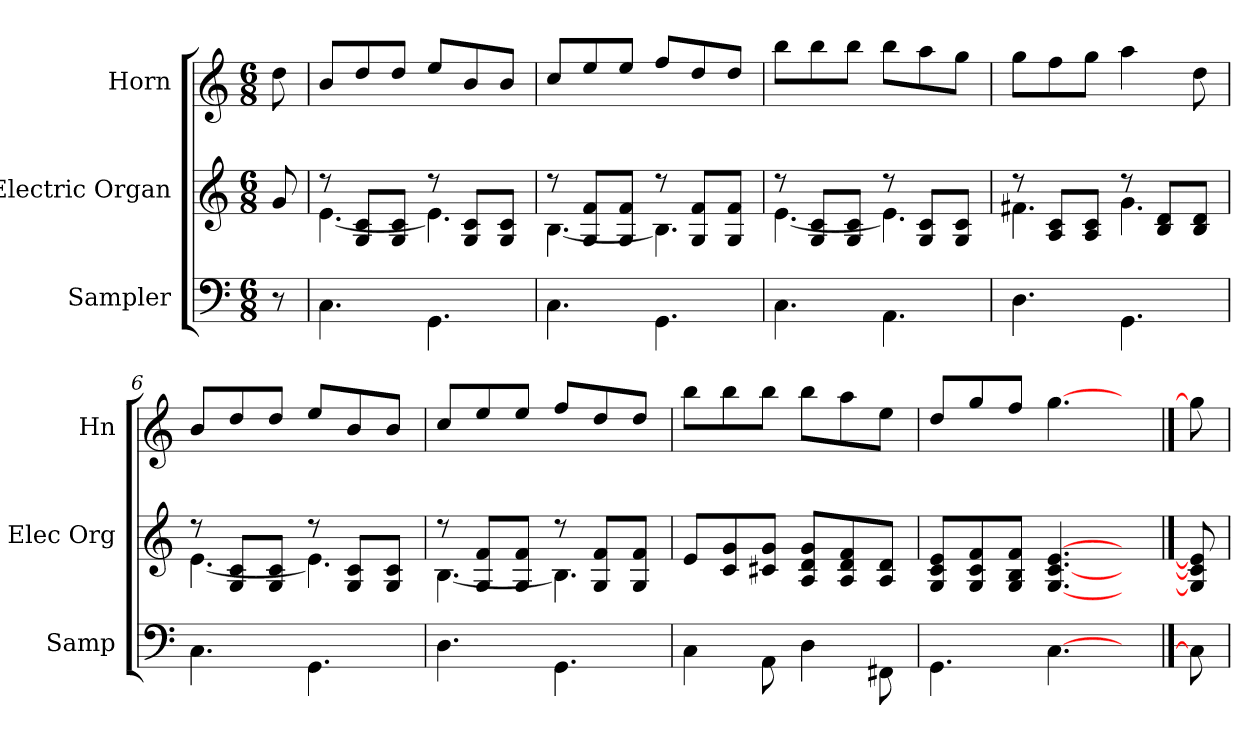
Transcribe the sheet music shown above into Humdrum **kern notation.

**kern	**kern	**kern
*part3	*part2	*part1
*staff3	*staff2	*staff1
*I"Sampler	*I"Electric Organ	*I"Horn
*I'Samp	*I'Elec Org	*I'Hn
*clefF4	*clefG2	*clefG2
*	*	*ITrd4c7
*M6/8	*M6/8	*M6/8
=1	=1	=1
8r	8g	8g
=2	=2	=2
*	*^	*
4.C\	8r	[4.e	8e/L
.	8G/ 8c/L	.	8g/
.	8G/ 8c/J	.	8g/J
4.GG\	8r	4.e]	8a/L
.	8G/ 8c/L	.	8e/
.	8G/ 8c/J	.	8e/J
=3	=3	=3	=3
4.C\	8r	[4.B	8f/L
.	8G/ 8f/L	.	8a/
.	8G/ 8f/J	.	8a/J
4.GG\	8r	4.B]	8b/L
.	8G/ 8f/L	.	8g/
.	8G/ 8f/J	.	8g/J
=4	=4	=4	=4
4.C\	8r	[4.e	8ee\L
.	8G/ 8c/L	.	8ee\
.	8G/ 8c/J	.	8ee\J
4.AA\	8r	4.e]	8ee\L
.	8G/ 8c/L	.	8dd\
.	8G/ 8c/J	.	8cc\J
=5	=5	=5	=5
4.D\	8r	4.f#X	8cc\L
.	8A/ 8c/L	.	8b\
.	8A/ 8c/J	.	8cc\J
4.GG\	8r	4.g	4dd
.	8B/ 8d/L	.	.
.	8B/ 8d/J	.	8g
=6	=6	=6	=6
4.C\	8r	[4.e	8e/L
.	8G/ 8c/L	.	8g/
.	8G/ 8c/J	.	8g/J
4.GG\	8r	4.e]	8a/L
.	8G/ 8c/L	.	8e/
.	8G/ 8c/J	.	8e/J
=7	=7	=7	=7
4.D\	8r	[4.B	8f/L
.	8G/ 8f/L	.	8a/
.	8G/ 8f/J	.	8a/J
4.GG\	8r	4.B]	8b/L
.	8G/ 8f/L	.	8g/
.	8G/ 8f/J	.	8g/J
*	*v	*v	*
=8	=8	=8
4C\	8e/L	8ee\L
.	8c/ 8g/	8ee\
8AA\	8c#X/ 8g/J	8ee\J
4D\	8A/ 8d/ 8g/L	8ee\L
.	8A/ 8d/ 8f/	8dd\
8FF#X\	8A/ 8d/J	8a\J
=9	=9	=9
4.GG\	8G/ 8c/ 8e/L	8g/L
.	8G/ 8c/ 8f/	8cc/
.	8G/ 8B/ 8f/J	8b/J
[4.C\	[4.G/ [4.c/ [4.e/	[4.cc
8ryy	8ryy	8ryy
==10	==10	==10
8C\]	8G/] 8c/] 8e/]	8cc]
=	=	=
*-	*-	*-
